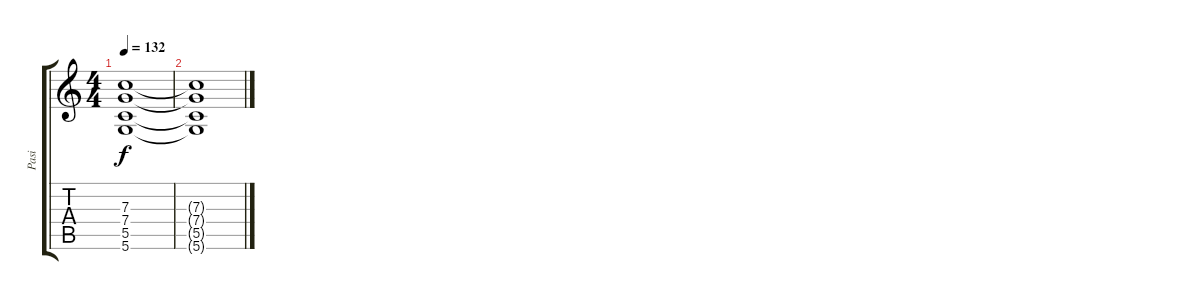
\track ("Pasi" "Pasi") {instrument distortionguitar}
\staff {score tabs}
\tuning (D4 A3 F3 C3 G2 D2) {hide}
\ts (4 4)
\tempo 132
\clef g2
\ks c
(7.3 7.4 5.5 5.6).1{dy f volume 0} |
(7.3{t} 7.4{t} 5.5{t} 5.6{t}).1
